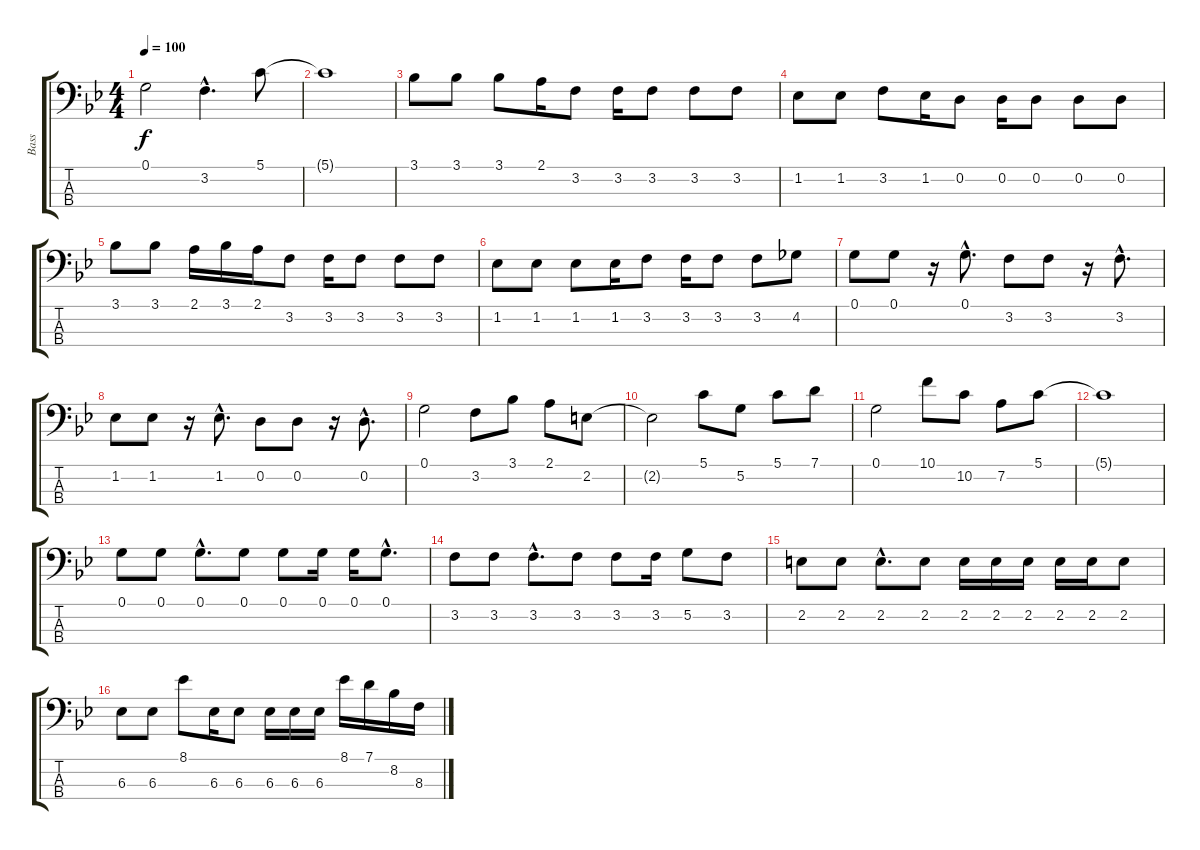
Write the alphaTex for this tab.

\track ("Bass" "Bass") {instrument electricbassfinger}
\staff {score tabs}
\tuning (G2 D2 A1 E1) {hide}
\ts (4 4)
\tempo 100
\clef f4
\ks bb
0.1.2{dy f} 3.2{hac}.4{d} 5.1.8 |
5.1{t}.1 |
3.1.8 3.1.8 3.1.8 2.1.16 3.2.8 3.2.16 3.2.8 3.2.8 3.2.8 |
1.2.8 1.2.8 3.2.8 1.2.16 0.2.8 0.2.16 0.2.8 0.2.8 0.2.8 |
3.1.8 3.1.8 2.1.16 3.1.16 2.1.16 3.2.8 3.2.16 3.2.8 3.2.8 3.2.8 |
1.2.8 1.2.8 1.2.8 1.2.16 3.2.8 3.2.16 3.2.8 3.2.8 4.2.8 |
0.1.8 0.1.8 r.16 0.1{hac}.8{d} 3.2.8 3.2.8 r.16 3.2{hac}.8{d} |
1.2.8 1.2.8 r.16 1.2{hac}.8{d} 0.2.8 0.2.8 r.16 0.2{hac}.8{d} |
0.1.2 3.2.8 3.1.8 2.1.8 2.2.8 |
2.2{t}.2 5.1.8 5.2.8 5.1.8 7.1.8 |
0.1.2 10.1.8 10.2.8 7.2.8 5.1.8 |
5.1{t}.1 |
\ks gminor
0.1.8 0.1.8 0.1{hac}.8{d} 0.1.8 0.1.8 0.1.16 0.1.16 0.1{hac}.8{d} |
3.2.8 3.2.8 3.2{hac}.8{d} 3.2.8 3.2.8 3.2.16 5.2.8 3.2.8 |
2.2.8 2.2.8 2.2{hac}.8{d} 2.2.8 2.2.16 2.2.16 2.2.16 2.2.16 2.2.16 2.2.8 |
6.3.8 6.3.8 8.1.8 6.3.16 6.3.8 6.3.16 6.3.16 6.3.16 8.1.16 7.1.16 8.2.16 8.3.16
